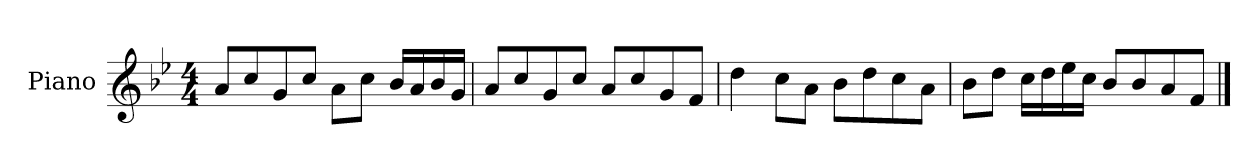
**kern
*part1
*staff1
*I"Piano
*I'P-no
*clefG2
*k[b-e-]
*M4/4
*MM90
=1
8a/L
8cc/
8g/
8cc/J
8a\L
8cc\J
16b-/LL
16a/
16b-/
16g/JJ
=2
8a/L
8cc/
8g/
8cc/J
8a/L
8cc/
8g/
8f/J
=3
4dd\
8cc\L
8a\J
8b-\L
8dd\
8cc\
8a\J
=4
8b-\L
8dd\J
16cc\LL
16dd\
16ee-\
16cc\JJ
8b-/L
8b-/
8a/
8f/J
==
*-
